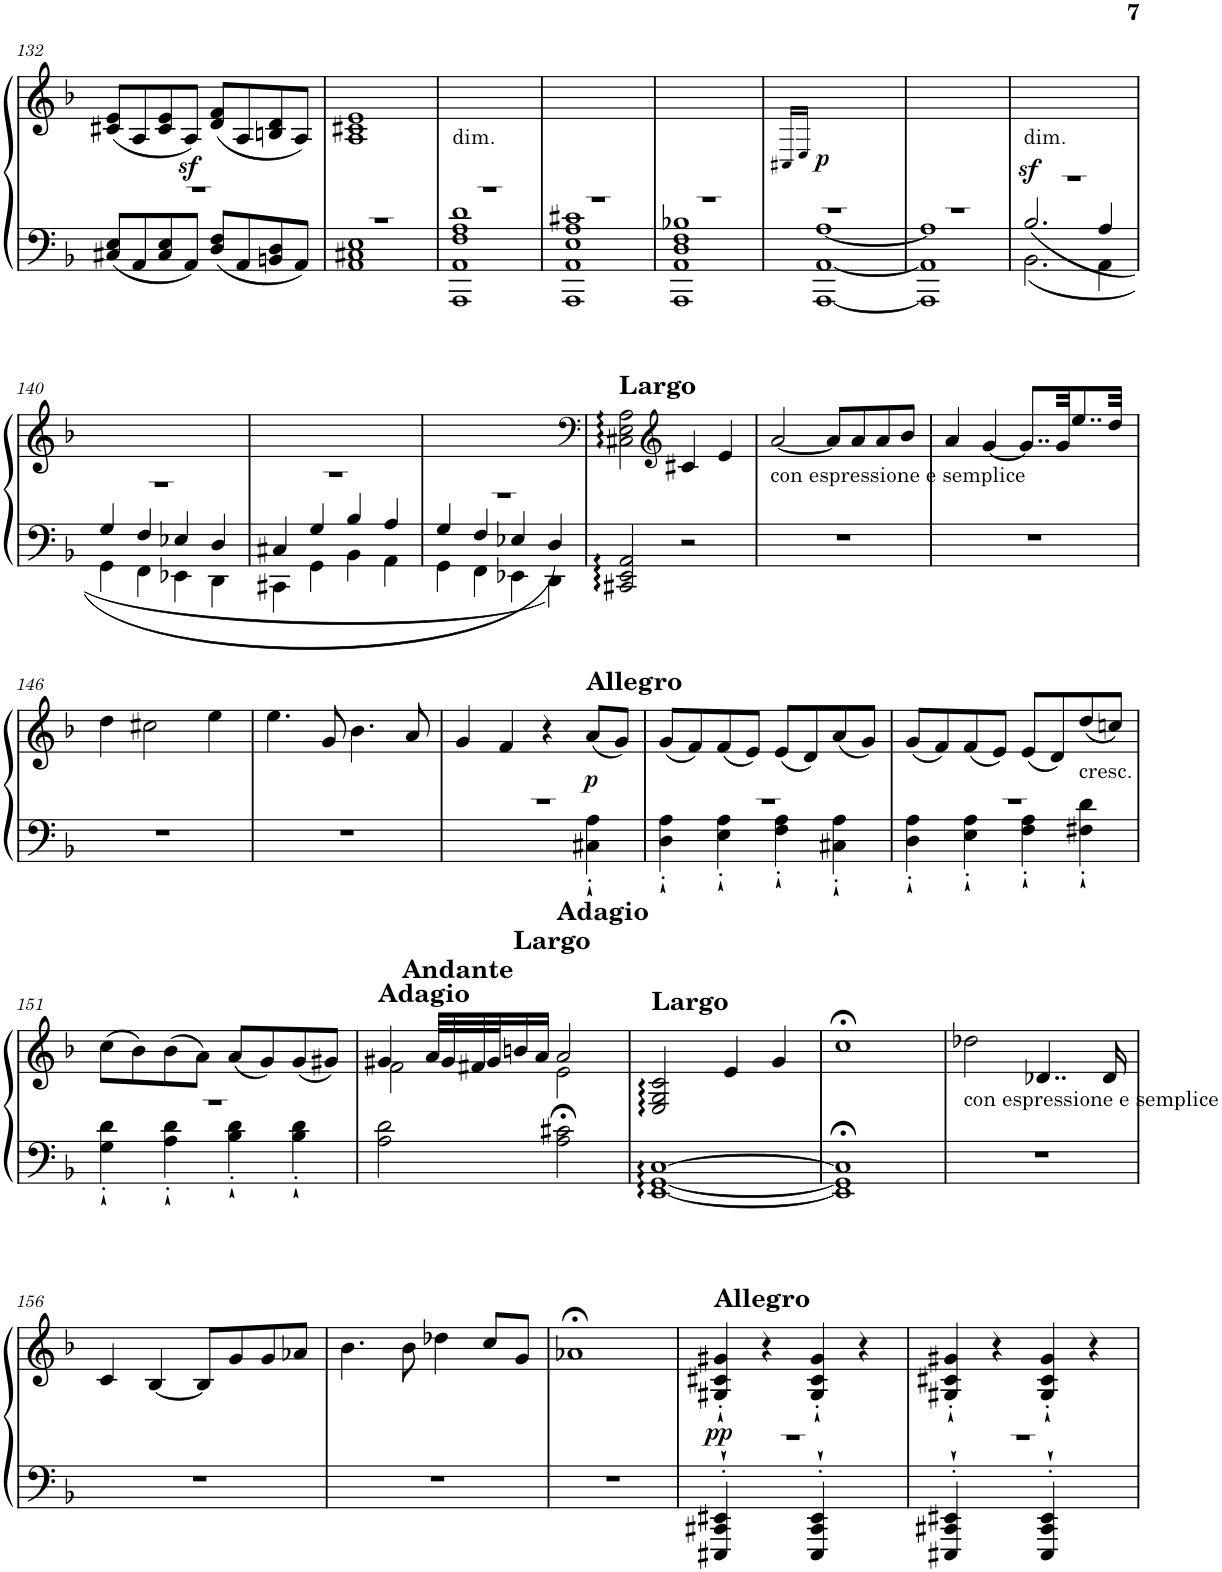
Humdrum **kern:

**kern	**kern	**dynam
*part1	*part1	*part1
*staff2	*staff1	*staff1/2
*I"Piano	*	*
*I'Pno	*	*
!!LO:PB:g=z
*clefF4	*clefG2	*
*k[b-]	*k[b-]	*
*F:	*F:	*
*M2/2	*M2/2	*
*met(c|)	*met(c|)	*
=132	=132	=132
*^	*	*
1r	8C#X/ 8E/L	(8c#X/ 8e/L	.
.	8AA/	8A/	.
.	8C#/ 8E/	8c#/ 8e/	.
.	8AA/J	8Az</J)	.
.	8D/ 8F/L	(8d/ 8f/L	.
.	8AA/	8A/	.
.	8BBn/ 8D/	8Bn/ 8d/	.
.	8AA/J	8A/J)	.
=133	=133	=133	=133
1r	1AA 1C#X 1E	1A 1c#X 1e	.
=134	=134	=134	=134
*	*^	*	*
!	!	!	!LO:TX:b:t=dim.	!
1F 1A 1d	1r	1AAA 1AA	1ryy	.
=135	=135	=135	=135	=135
1E 1A 1c#X	1r	1AAA 1AA	1ryy	.
=136	=136	=136	=136	=136
1D 1F 1B-X	1r	1AAA 1AA	1ryy	.
=137	=137	=137	=137	=137
.	.	.	16qC#X/LL	.
.	.	.	16qE/JJ	.
!	!	!	!	!LO:DY:b
[1A	1r	[1AAA [1AA	1ryy	p
=138	=138	=138	=138	=138
1A]	1r	1AAA] 1AA]	1ryy	.
=139	=139	=139	=139	=139
!	!	!	!LO:TX:b:t=dim.	!
!	!	!	!	!LO:DY:a=2
2.B-/	1r	2.BB-\	1ryy	sf
4A/	.	4AA\	.	.
!!LO:LB:g=z
=140	=140	=140	=140	=140
4G/	1r	4GG\	1ryy	.
4F/	.	4FF\	.	.
4E-X/	.	4EE-X\	.	.
4D/	.	4DD\	.	.
=141	=141	=141	=141	=141
4C#X/	1r	4CC#X\	1ryy	.
4G/	.	4GG\	.	.
4B-/	.	4BB-\	.	.
4A/	.	4AA\	.	.
=142	=142	=142	=142	=142
4G/	1r	4GG\	1ryy	.
4F/	.	4FF\	.	.
4E-X/	.	4EE-X\	.	.
4D/	.	4DD\	.	.
*v	*v	*v	*	*
=143	=143	=143
*	*clefF4	*
*^	*	*
*	*^	*	*
!	!	!	!LO:TX:a:B:t=Largo	!
*v	*v	*v	*	*
2CC#X/ 2EE/ 2AA/	2C#X\ 2E\ 2A\	.
*	*clefG2	*
2r	4c#X/	.
.	4e/	.
=144	=144	=144
!	!LO:TX:b:t=con espressione e semplice	!
1r	[2a/	.
.	8a/L]	.
.	8a/	.
.	8a/	.
.	8b-/J	.
=145	=145	=145
1r	4a/	.
.	[4g/	.
.	8..g/L]	.
.	32g/KK	.
.	8..ee/	.
.	32dd/Jkk	.
!!LO:LB:g=z
=146	=146	=146
1r	4dd\	.
.	2cc#X\	.
.	4ee\	.
=147	=147	=147
1r	4.ee\	.
.	8g/	.
.	4.b-\	.
.	8a/	.
=148	=148	=148
*^	*	*
1r	2.ryy	4g/	.
.	.	4f/	.
.	.	4r	.
!	!	!LO:TX:a:B:t=Allegro	!
!	!	!	!LO:DY:b
.	4C#X\'` 4A\'`	(8a/L	p
.	.	8g/J)	.
=149	=149	=149	=149
1r	4D\'` 4A\'`	(8g/L	.
.	.	8f/)	.
.	4E\'` 4A\'`	(8f/	.
.	.	8e/J)	.
.	4F\'` 4A\'`	(8e/L	.
.	.	8d/)	.
.	4C#X\'` 4A\'`	(8a/	.
.	.	8g/J)	.
=150	=150	=150	=150
1r	4D\'` 4A\'`	(8g/L	.
.	.	8f/)	.
.	4E\'` 4A\'`	(8f/	.
.	.	8e/J)	.
.	4F\'` 4A\'`	(8e/L	.
.	.	8d/)	.
!	!	!LO:TX:b:t=cresc.	!
.	4F#X\'` 4d\'`	(8dd/	.
.	.	8ccn/J)	.
!!LO:LB:g=z
=151	=151	=151	=151
1r	4G\'` 4d\'`	(8cc\L	.
.	.	8b-\)	.
.	4A\'` 4d\'`	(8b-\	.
.	.	8a\J)	.
.	4B-\'` 4d\'`	(8a/L	.
.	.	8g/)	.
.	4B-\'` 4d\'`	(8g/	.
.	.	8g#X/J)	.
*v	*v	*	*
=152	=152	=152
*	*^	*
!	!LO:TX:a:B:t=Adagio	!	!
*	*	*^	*
2A\ 2d\	4g#X/	2f\	8ryy	.
!	!	!	!LO:TX:a:B:t=Andante	!
.	.	.	2..ryy	.
.	32a/LLL	.	.	.
.	32g#/	.	.	.
.	32f#X/	.	.	.
.	32g#/J	.	.	.
!	!LO:TX:a:B:t=Largo	!	!	!
.	16bn/	.	.	.
.	16a/JJ	.	.	.
!	!LO:TX:a:B:t=Adagio	!	!	!
2A\;< 2c#X\;<	2a/	2e\	.	.
=153	=153	=153	=153	=153
!	!LO:TX:a:B:t=Largo	!	!	!
*	*v	*v	*v	*
[1EE [1GG [1C	2E/ 2G/ 2c/	.
.	4e/	.
.	4g/	.
=154	=154	=154
1EE];< 1GG];< 1C];<	1cc;<	.
=155	=155	=155
!	!LO:TX:b:t=con espressione e semplice	!
1r	2dd-X\	.
.	4..d-X/	.
.	16d-/	.
!!LO:LB:g=z
=156	=156	=156
1r	4c/	.
.	[4B-/	.
.	8B-/L]	.
.	8g/	.
.	8g/	.
.	8a-X/J	.
=157	=157	=157
1r	4.b-\	.
.	8b-\	.
.	4dd-X\	.
.	8cc/L	.
.	8g/J	.
=158	=158	=158
1r	1a-X;<	.
=159	=159	=159
*^	*	*
!	!	!LO:TX:a:B:t=Allegro	!
!	!	!	!LO:DY:b
1r	4EEE#X/'` 4CC#X/'` 4EE#X/'`	4G#X/'` 4c#X/'` 4g#X/'`	pp
.	4ryy	4r	.
.	4EEE#/'` 4CC#/'` 4EE#/'`	4G#/'` 4c#/'` 4g#/'`	.
.	4ryy	4r	.
=160	=160	=160	=160
1r	4EEE#X/'` 4CC#X/'` 4EE#X/'`	4G#X/'` 4c#X/'` 4g#X/'`	.
.	4ryy	4r	.
.	4EEE#/'` 4CC#/'` 4EE#/'`	4G#/'` 4c#/'` 4g#/'`	.
.	4ryy	4r	.
*v	*v	*	*
=	=	=
*-	*-	*-
